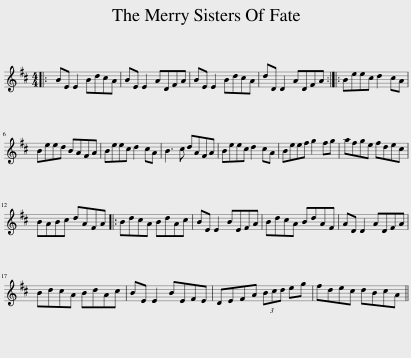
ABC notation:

X:1
L:1/8
M:4/4
I:linebreak $
K:D
V:1 treble
V:1
|: BE E2 BdcA | BE E2 ADFA | BE E2 BdcA | dD D2 ADFA :: Beec d2 cA |$ %5
 Beed BAFA | Beec d2 cA | B3 c dAFA | Beec d2 cA | Beef g2 fg | %10
 afge fdec |$ BABc dAFA |: BdcA BdAc | BE E2 BEFA | BdcA BdAF | %15
 AD D2 ADFA |$ BdcA BdAc | BE E2 BEFE | DEFA (3Bcd eg | fdec dBcA || %20
